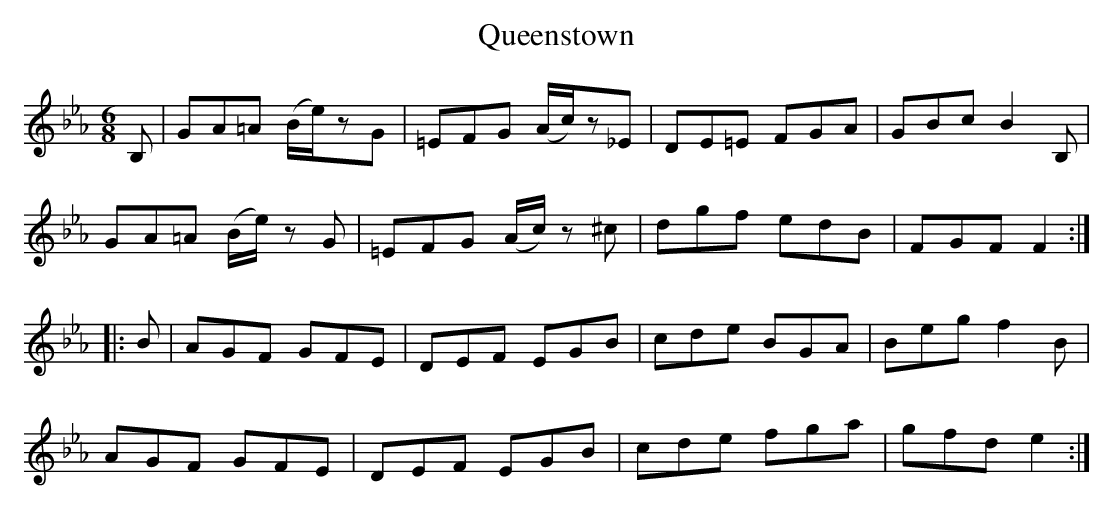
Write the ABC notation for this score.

X:1
T:Queenstown
M:6/8
L:1/8
K:Eb
B,|GA=A (B/e/)zG|=EFG (A/c/)z_E|DE=E FGA|GBc B2B,|
GA=A (B/e/) zG|=EFG (A/c/) z^c|dgf edB|FGF F2 :|
|:B|AGF GFE|DEF EGB|cde BGA|Beg f2B|
AGF GFE|DEF EGB|cde fga|gfd  e2:|
